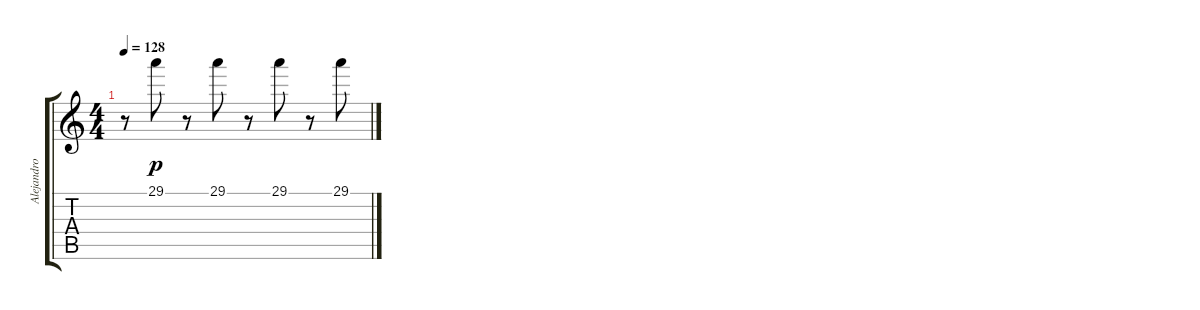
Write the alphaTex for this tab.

\track ("Alejandro Marcovich...OH SI !!" "Alejandro ") {instrument musicbox}
\staff {score tabs}
\tuning (E4 B3 G3 D3 A2 E2) {hide}
\ts (4 4)
\tempo 128
\clef g2
\ks c
r.8{dy p} 29.1.8 r.8 29.1.8 r.8 29.1.8 r.8 29.1.8
